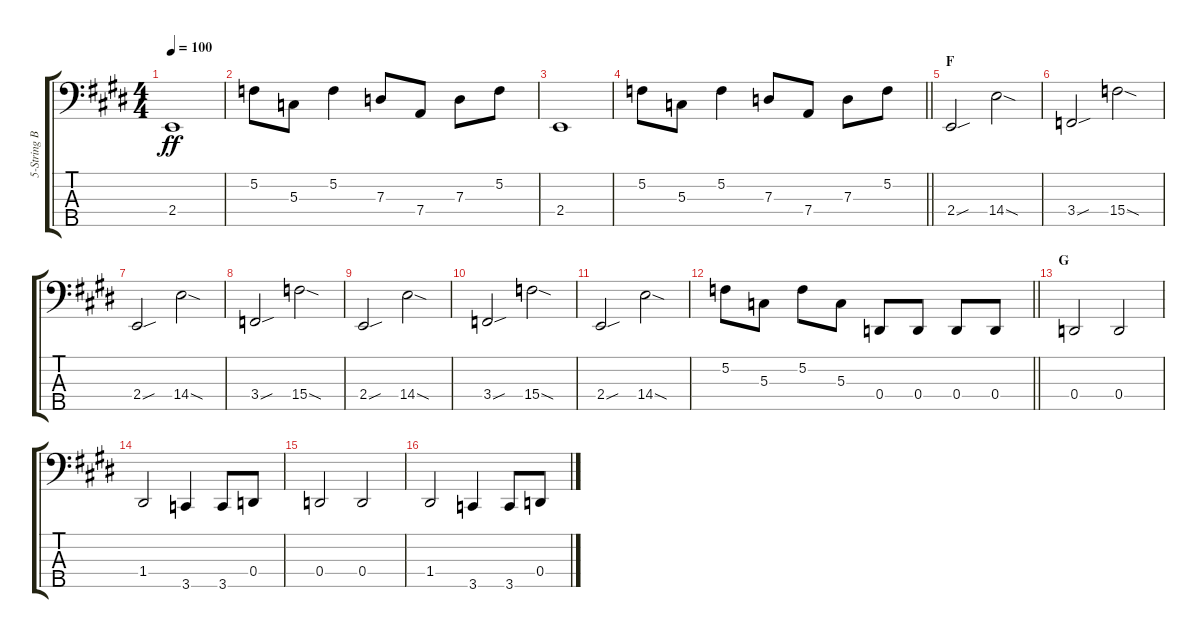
\track ("5-String Bass" "5-String B") {instrument electricbassfinger}
\staff {score tabs}
\tuning (F2 C2 G1 D1 A0) {hide}
\ts (4 4)
\tempo 100
\clef f4
\ks e
2.4.1{dy ff} |
5.2.8 5.3.8 5.2.4 7.3.8 7.4.8 7.3.8 5.2.8 |
2.4.1 |
\barLineRight lightlight
5.2.8 5.3.8 5.2.4 7.3.8 7.4.8 7.3.8 5.2.8 |
\section ("" "F")
2.4{sou}.2 14.4{sod}.2 |
3.4{sou}.2 15.4{sod}.2 |
2.4{sou}.2 14.4{sod}.2 |
3.4{sou}.2 15.4{sod}.2 |
2.4{sou}.2 14.4{sod}.2 |
3.4{sou}.2 15.4{sod}.2 |
2.4{sou}.2 14.4{sod}.2 |
\barLineRight lightlight
5.2.8 5.3.8 5.2.8 5.3.8 0.4.8 0.4.8 0.4.8 0.4.8 |
\section ("" "G")
0.4.2 0.4.2 |
1.4.2 3.5.4 3.5.8 0.4.8 |
0.4.2 0.4.2 |
1.4.2 3.5.4 3.5.8 0.4.8
